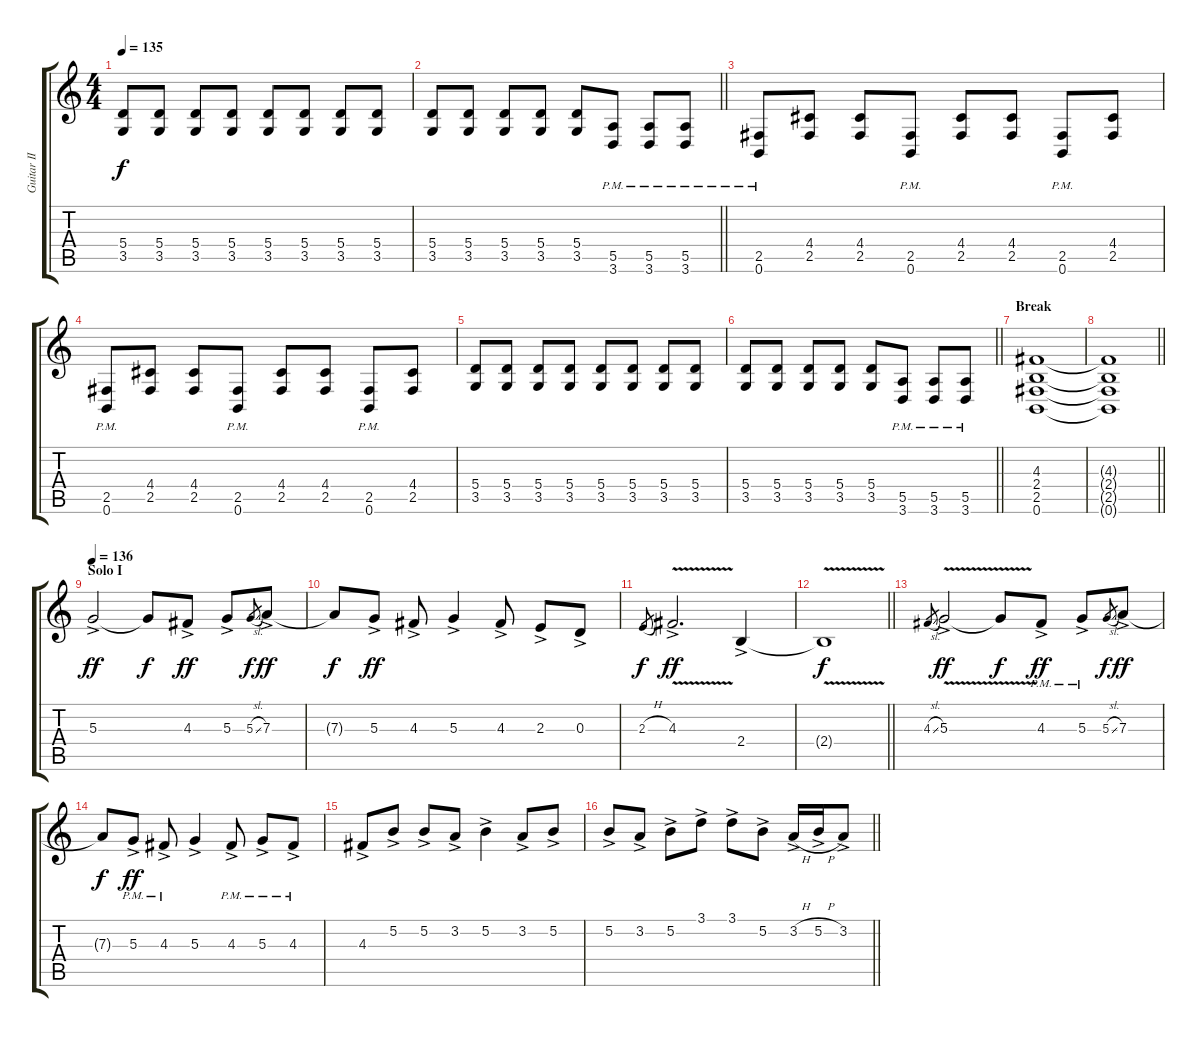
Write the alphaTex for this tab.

\track ("Guitar II" "Guitar II") {instrument distortionguitar}
\staff {score tabs}
\tuning (B3 Gb3 D3 A2 E2 B1) {hide}
\ts (4 4)
\tempo 135
\clef g2
\ks c
(5.4 3.5).8{dy f} (5.4 3.5).8 (5.4 3.5).8 (5.4 3.5).8 (5.4 3.5).8 (5.4 3.5).8 (5.4 3.5).8 (5.4 3.5).8 |
\barLineRight lightlight
(5.4 3.5).8 (5.4 3.5).8 (5.4 3.5).8 (5.4 3.5).8 (5.4 3.5).8 (5.5{pm} 3.6{pm}).8 (5.5{pm} 3.6{pm}).8 (5.5{pm} 3.6{pm}).8 |
\section ("" "")
(2.5{pm} 0.6{pm}).8 (4.4 2.5).8 (4.4 2.5).8 (2.5{pm} 0.6{pm}).8 (4.4 2.5).8 (4.4 2.5).8 (2.5{pm} 0.6{pm}).8 (4.4 2.5).8 |
(2.5{pm} 0.6{pm}).8 (4.4 2.5).8 (4.4 2.5).8 (2.5{pm} 0.6{pm}).8 (4.4 2.5).8 (4.4 2.5).8 (2.5{pm} 0.6{pm}).8 (4.4 2.5).8 |
(5.4 3.5).8 (5.4 3.5).8 (5.4 3.5).8 (5.4 3.5).8 (5.4 3.5).8 (5.4 3.5).8 (5.4 3.5).8 (5.4 3.5).8 |
\barLineRight lightlight
(5.4 3.5).8 (5.4 3.5).8 (5.4 3.5).8 (5.4 3.5).8 (5.4 3.5).8 (5.5{pm} 3.6{pm}).8 (5.5{pm} 3.6{pm}).8 (5.5{pm} 3.6{pm}).8 |
\section ("" "Break")
(4.3 2.4 2.5 0.6).1 |
\barLineRight lightlight
(4.3{t} 2.4{t} 2.5{t} 0.6{t}).1 |
\section ("" "Solo I")
\tempo 136
5.3{ac}.2{dy ff} 5.3{t}.8{dy f} 4.3{ac}.8{dy ff} 5.3{ac}.8 5.3{sl}.8{gr dy f} 7.3{ac}.8{dy ff} |
7.3{t}.8{dy f} 5.3{ac}.8{dy ff} 4.3{ac}.8 5.3{ac}.4 4.3{ac}.8 2.3{ac}.8 0.3{ac}.8 |
2.3{h}.8{gr dy f} 4.3{v ac}.2{d dy ff} 2.4{ac}.4 |
\barLineRight lightlight
2.4{v t}.1{dy f} |
\section ("" "")
4.3{sl}.8{gr} 5.3{v ac}.2{dy ff} 5.3{t}.8{dy f} 4.3{ac pm}.8{dy ff} 5.3{ac pm}.8 5.3{sl}.8{gr dy f} 7.3{ac}.8{dy ff} |
7.3{t}.8{dy f} 5.3{ac pm}.8{dy ff} 4.3{ac pm}.8 5.3{ac}.4 4.3{ac pm}.8 5.3{ac pm}.8 4.3{ac pm}.8 |
4.3{ac}.8 5.2{ac}.8 5.2{ac}.8 3.2{ac}.8 5.2{ac}.4 3.2{ac}.8 5.2{ac}.8 |
\barLineRight lightlight
5.2{ac}.8 3.2{ac}.8 5.2{ac}.8 3.1{ac}.8 3.1{ac}.8 5.2{ac}.8 3.2{h ac}.16 5.2{h ac}.16 3.2{ac}.8
